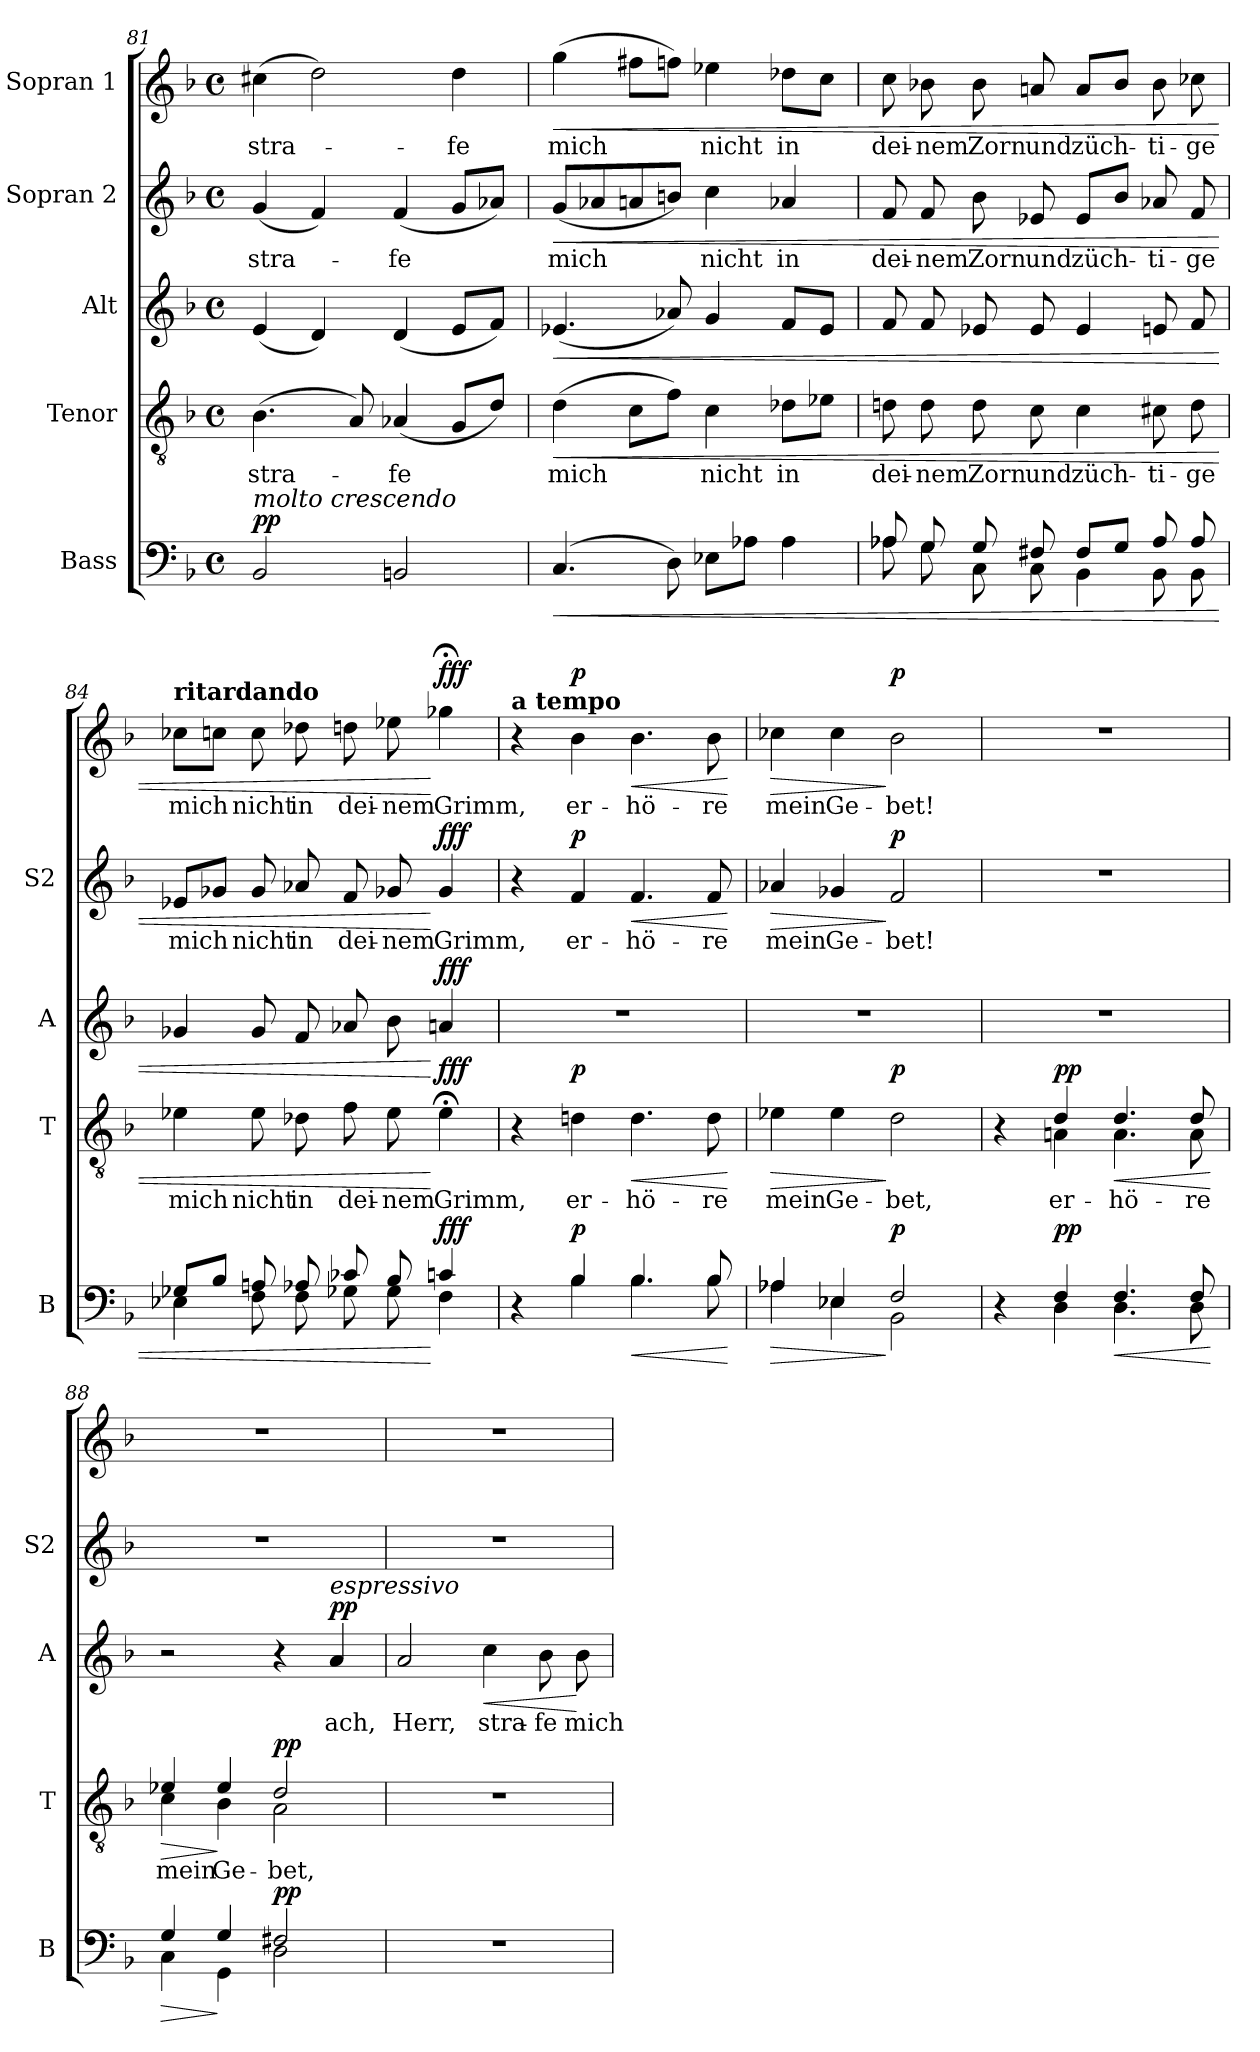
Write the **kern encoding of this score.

**kern	**dynam	**kern	**text	**dynam	**kern	**text	**dynam	**kern	**text	**dynam	**kern	**text	**dynam
*part5	*part5	*part4	*part4	*part4	*part3	*part3	*part3	*part2	*part2	*part2	*part1	*part1	*part1
*staff5	*staff5	*staff4	*staff4	*staff4	*staff3	*staff3	*staff3	*staff2	*staff2	*staff2	*staff1	*staff1	*staff1
*I"Bass	*	*I"Tenor	*	*	*I"Alt	*	*	*I"Sopran 2	*	*	*I"Sopran 1	*	*
*I'B	*	*I'T	*	*	*I'A	*	*	*I'S2	*	*	*	*	*
*clefF4	*	*clefGv2	*	*	*clefG2	*	*	*clefG2	*	*	*clefG2	*	*
*k[b-]	*	*k[b-]	*	*	*k[b-]	*	*	*k[b-]	*	*	*k[b-]	*	*
*M4/4	*	*M4/4	*	*	*M4/4	*	*	*M4/4	*	*	*M4/4	*	*
*met(c)	*	*met(c)	*	*	*met(c)	*	*	*met(c)	*	*	*met(c)	*	*
=81	=81	=81	=81	=81	=81	=81	=81	=81	=81	=81	=81	=81	=81
!LO:TX:a:i:t=molto crescendo	!	!	!	!	!	!	!	!	!	!	!	!	!
!	!LO:DY:a	!	!	!	!	!	!	!	!	!	!	!	!
2BB-/	pp	(4.B-\	stra-	.	(4e/	.	.	(4g/	stra-	.	(4cc#X\	stra-	.
.	.	.	.	.	4d/)	.	.	4f/)	.	.	2dd\)	.	.
.	.	8A/)	.	.	.	.	.	.	.	.	.	.	.
2BBn/	.	(4A-X/	-fe	.	(4d/	.	.	(4f/	-fe	.	.	.	.
.	.	8G/L	.	.	8e/L	.	.	8g/L	.	.	4dd\	-fe	.
.	.	8d/J)	.	.	8f/J)	.	.	8a-X/J)	.	.	.	.	.
!!LO:PB:g=z
=82	=82	=82	=82	=82	=82	=82	=82	=82	=82	=82	=82	=82	=82
!	!LO:HP:b	!	!	!LO:HP:b	!	!	!LO:HP:b	!	!	!LO:HP:b	!	!	!LO:HP:b
(4.C/	<	(>4d\	mich	<	(4.e-X/	.	<	(8g/L	mich	<	(>4gg\	mich	<
.	.	.	.	.	.	.	.	8a-X/	.	.	.	.	.
.	.	8c\L	.	.	.	.	.	8an/	.	.	8ff#X\L	.	.
8D\)	.	8f\J)	.	.	8a-X/)	.	.	8bn/J)	.	.	8ffn\J)	.	.
8E-X\L	.	4c\	nicht	.	4g/	.	.	4cc\	nicht	.	4ee-X\	nicht	.
8A-X\J	.	.	.	.	.	.	.	.	.	.	.	.	.
4A-\	.	8d-X\L	in	.	8f/L	.	.	4a-X/	in	.	8dd-X\L	in	.
.	.	8e-X\J	.	.	8e-/J	.	.	.	.	.	8cc\J	.	.
=83	=83	=83	=83	=83	=83	=83	=83	=83	=83	=83	=83	=83	=83
*^	*	*	*	*	*	*	*	*	*	*	*	*	*
8A-X/	8A-\	.	8dn\	dei-	.	8f/	.	.	8f/	dei-	.	8cc\	dei-	.
8G/	8G\	.	8d\	-nem	.	8f/	.	.	8f/	-nem	.	8b-X\	-nem	.
8G/	8C\	.	8d\	Zorn	.	8e-X/	.	.	8b-\	Zorn	.	8b-\	Zorn	.
8F#X/	8C\	.	8c\	und	.	8e-/	.	.	8e-X/	und	.	8an/	und	.
8F#/L	4BB-\	.	4c\	züch-	.	4e-/	.	.	8e-/L	züch-	.	8a/L	züch-	.
8G/J	.	.	.	.	.	.	.	.	8b-/J	.	.	8b-/J	.	.
8A-/	8BB-\	.	8c#X\	-ti-	.	8en/	.	.	8a-X/	-ti-	.	8b-\	-ti-	.
8A-/	8BB-\	.	8d\	-ge	.	8f/	.	.	8f/	-ge	.	8cc-X\	-ge	.
=84	=84	=84	=84	=84	=84	=84	=84	=84	=84	=84	=84	=84	=84	=84
!	!	!	!	!	!	!	!	!	!	!	!	!LO:TX:a:B:t=ritardando	!	!
8G-X/L	4E-X\	.	4e-X\	mich	.	4g-X/	.	.	8e-X/L	mich	.	8cc-X\L	mich	.
8B-/J	.	.	.	.	.	.	.	.	8g-X/J	.	.	8ccn\J	.	.
8An/	8F\	.	8e-\	nicht	.	8g-/	.	.	8g-/	nicht	.	8cc\	nicht	.
8A-X/	8F\	.	8d-X\	in	.	8f/	.	.	8a-X/	in	.	8dd-X\	in	.
8c-X/	8G-X\	.	8f\	dei-	.	8a-X/	.	.	8f/	dei-	.	8ddn\	dei-	.
8B-/	8G-\	.	8e-\	-nem	.	8b-\	.	.	8g-X/	-nem	.	8ee-X\	-nem	.
!	!	!LO:DY:n=1:a	!	!	!LO:DY:n=1:a	!	!	!LO:DY:n=1:a	!	!	!LO:DY:n=1:a	!	!	!LO:DY:n=1:a
4cn/	4F\	[ fff	4e-;<\	Grimm,	[ fff	4an/	.	[ fff	4g-/	Grimm,	[ fff	4gg-X;<\	Grimm,	[ fff
!!LO:LB:g=z
=85	=85	=85	=85	=85	=85	=85	=85	=85	=85	=85	=85	=85	=85	=85
!	!	!	!	!	!	!	!	!	!	!	!	!LO:TX:a:B:t=a tempo	!	!
4r	4ryy	.	4r	.	.	1r	.	.	4r	.	.	4r	.	.
!	!	!LO:DY:a	!	!	!LO:DY:a	!	!	!	!	!	!LO:DY:a	!	!	!LO:DY:a
4B-/	4B-\	p	4dn\	er-	p	.	.	.	4f/	er-	p	4b-\	er-	p
!	!	!LO:HP:b	!	!	!LO:HP:b	!	!	!	!	!	!LO:HP:b	!	!	!LO:HP:b
4.B-/	4.B-\	<	4.d\	-hö-	<	.	.	.	4.f/	-hö-	<	4.b-\	-hö-	<
8B-/	8B-\	.	8d\	-re	.	.	.	.	8f/	-re	.	8b-\	-re	.
*v	*v	*	*	*	*	*	*	*	*	*	*	*	*	*
.	[	.	.	[	.	.	.	.	.	[	.	.	[
=86	=86	=86	=86	=86	=86	=86	=86	=86	=86	=86	=86	=86	=86
!	!LO:HP:b	!	!	!LO:HP:b	!	!	!	!	!	!LO:HP:b	!	!	!LO:HP:b
*^	*	*	*	*	*	*	*	*	*	*	*	*	*
4A-X/	4A-\	>	4e-X\	mein	>	1r	.	.	4a-X/	mein	>	4cc-X\	mein	>
4E-X/	4E-\	.	4e-\	Ge-	.	.	.	.	4g-X/	Ge-	.	4cc-\	Ge-	.
!	!	!LO:DY:n=1:a	!	!	!LO:DY:n=1:a	!	!	!	!	!	!LO:DY:n=1:a	!	!	!LO:DY:n=1:a
2F/	2BB-\	] p	2d\	-bet,	] p	.	.	.	2f/	-bet!	] p	2b-\	-bet!	] p
=87	=87	=87	=87	=87	=87	=87	=87	=87	=87	=87	=87	=87	=87	=87
*	*	*	*^	*	*	*	*	*	*	*	*	*	*	*
4r	4ryy	.	4r	4ryy	.	.	1r	.	.	1r	.	.	1r	.	.
!	!	!LO:DY:a	!	!	!	!LO:DY:a	!	!	!	!	!	!	!	!	!
4F/	4D\	pp	4d/	4An\	er-	pp	.	.	.	.	.	.	.	.	.
!	!	!LO:HP:b	!	!	!	!LO:HP:b	!	!	!	!	!	!	!	!	!
4.F/	4.D\	<	4.d/	4.A\	-hö-	<	.	.	.	.	.	.	.	.	.
8F/	8D\	.	8d/	8A\	-re	.	.	.	.	.	.	.	.	.	.
*v	*v	*	*	*	*	*	*	*	*	*	*	*	*	*	*
*	*	*v	*v	*	*	*	*	*	*	*	*	*	*	*
.	[	.	.	[	.	.	.	.	.	.	.	.	.
=88	=88	=88	=88	=88	=88	=88	=88	=88	=88	=88	=88	=88	=88
!	!LO:HP:b	!	!	!LO:HP:b	!	!	!	!	!	!	!	!	!
*^	*	*^	*	*	*	*	*	*	*	*	*	*	*
4G/	4C\	>	4e-X/	4c\	mein	>	2r	.	.	1r	.	.	1r	.	.
4G/	4GG\	]	4e-/	4B-\	Ge-	]	.	.	.	.	.	.	.	.	.
!	!	!LO:DY:a	!	!	!	!LO:DY:a	!	!	!	!	!	!	!	!	!
2F#X/	2D\	pp	2d/	2A\	-bet,	pp	4r	.	.	.	.	.	.	.	.
!	!	!	!	!	!	!	!LO:TX:a:i:t=espressivo	!	!	!	!	!	!	!	!
!	!	!	!	!	!	!	!	!	!LO:DY:a	!	!	!	!	!	!
.	.	.	.	.	.	.	4a/	ach,	pp	.	.	.	.	.	.
*v	*v	*	*	*	*	*	*	*	*	*	*	*	*	*	*
*	*	*v	*v	*	*	*	*	*	*	*	*	*	*	*
=89	=89	=89	=89	=89	=89	=89	=89	=89	=89	=89	=89	=89	=89
1r	.	1r	.	.	2a/	Herr,	.	1r	.	.	1r	.	.
!	!	!	!	!	!	!	!LO:HP:b	!	!	!	!	!	!
.	.	.	.	.	4cc\	stra-	<	.	.	.	.	.	.
.	.	.	.	.	8b-\	-fe	.	.	.	.	.	.	.
.	.	.	.	.	8b-\	mich	[	.	.	.	.	.	.
=	=	=	=	=	=	=	=	=	=	=	=	=	=
*-	*-	*-	*-	*-	*-	*-	*-	*-	*-	*-	*-	*-	*-
